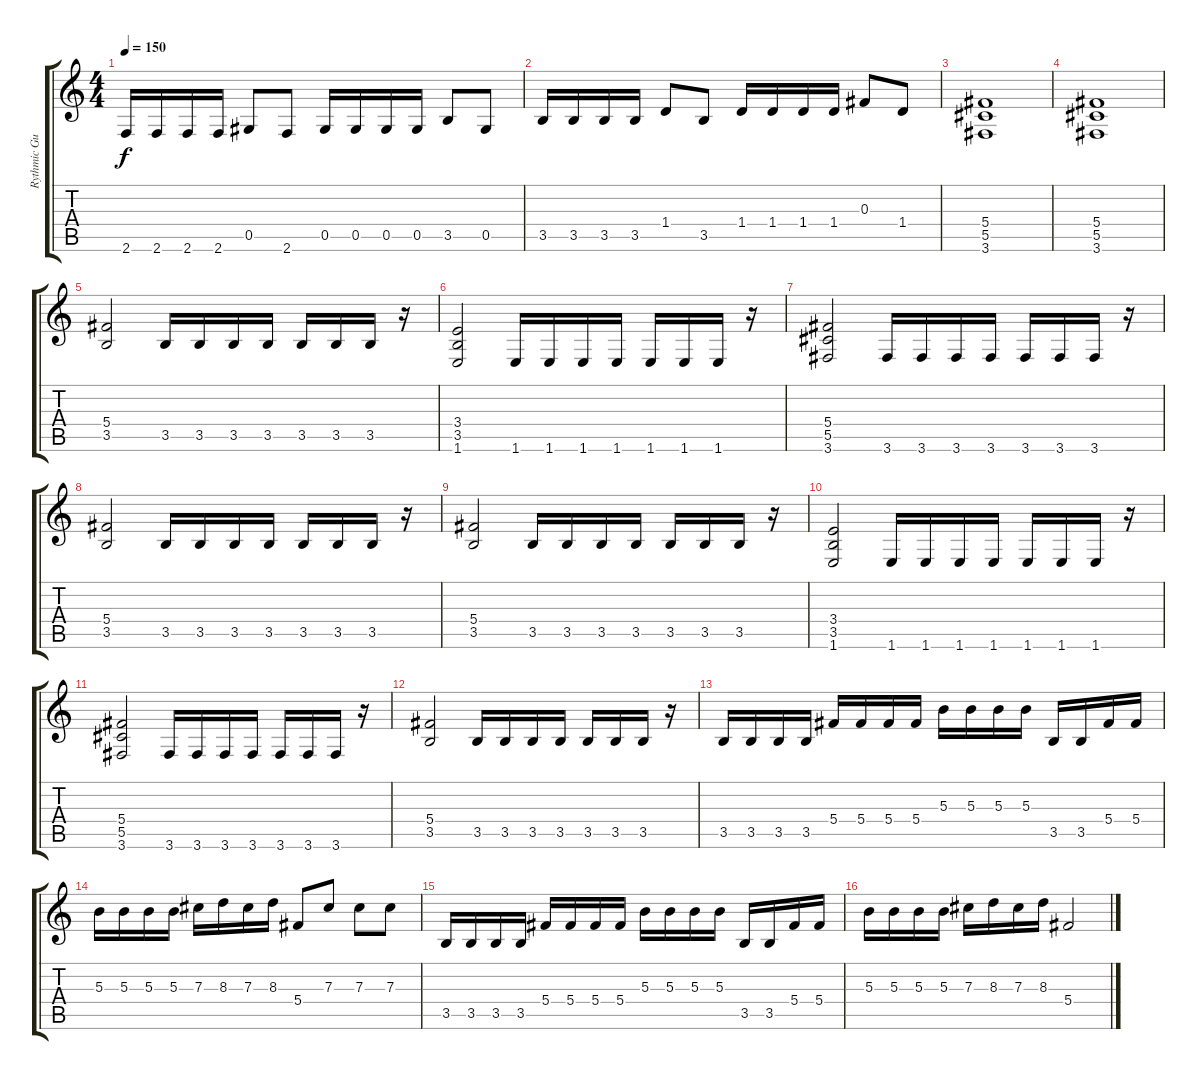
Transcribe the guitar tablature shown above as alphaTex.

\track ("Rythmic Guitar (Jose A. Garrido)" "Rythmic Gu") {instrument distortionguitar}
\staff {score tabs}
\tuning (Eb4 Bb3 Gb3 Db3 Ab2 Eb2) {hide}
\ts (4 4)
\tempo 150
\clef g2
\ks c
2.6.16{dy f} 2.6.16 2.6.16 2.6.16 0.5.8 2.6.8 0.5.16 0.5.16 0.5.16 0.5.16 3.5.8 0.5.8 |
3.5.16 3.5.16 3.5.16 3.5.16 1.4.8 3.5.8 1.4.16 1.4.16 1.4.16 1.4.16 0.3.8 1.4.8 |
(5.4 5.5 3.6).1 |
(5.4 5.5 3.6).1 |
(5.4 3.5).2 3.5.16 3.5.16 3.5.16 3.5.16 3.5.16 3.5.16 3.5.16 r.16 |
(3.4 3.5 1.6).2 1.6.16 1.6.16 1.6.16 1.6.16 1.6.16 1.6.16 1.6.16 r.16 |
(5.4 5.5 3.6).2 3.6.16 3.6.16 3.6.16 3.6.16 3.6.16 3.6.16 3.6.16 r.16 |
(5.4 3.5).2 3.5.16 3.5.16 3.5.16 3.5.16 3.5.16 3.5.16 3.5.16 r.16 |
(5.4 3.5).2 3.5.16 3.5.16 3.5.16 3.5.16 3.5.16 3.5.16 3.5.16 r.16 |
(3.4 3.5 1.6).2 1.6.16 1.6.16 1.6.16 1.6.16 1.6.16 1.6.16 1.6.16 r.16 |
(5.4 5.5 3.6).2 3.6.16 3.6.16 3.6.16 3.6.16 3.6.16 3.6.16 3.6.16 r.16 |
(5.4 3.5).2 3.5.16 3.5.16 3.5.16 3.5.16 3.5.16 3.5.16 3.5.16 r.16 |
3.5.16 3.5.16 3.5.16 3.5.16 5.4.16 5.4.16 5.4.16 5.4.16 5.3.16 5.3.16 5.3.16 5.3.16 3.5.16 3.5.16 5.4.16 5.4.16 |
5.3.16 5.3.16 5.3.16 5.3.16 7.3.16 8.3.16 7.3.16 8.3.16 5.4.8 7.3.8 7.3.8 7.3.8 |
3.5.16 3.5.16 3.5.16 3.5.16 5.4.16 5.4.16 5.4.16 5.4.16 5.3.16 5.3.16 5.3.16 5.3.16 3.5.16 3.5.16 5.4.16 5.4.16 |
5.3.16 5.3.16 5.3.16 5.3.16 7.3.16 8.3.16 7.3.16 8.3.16 5.4.2
